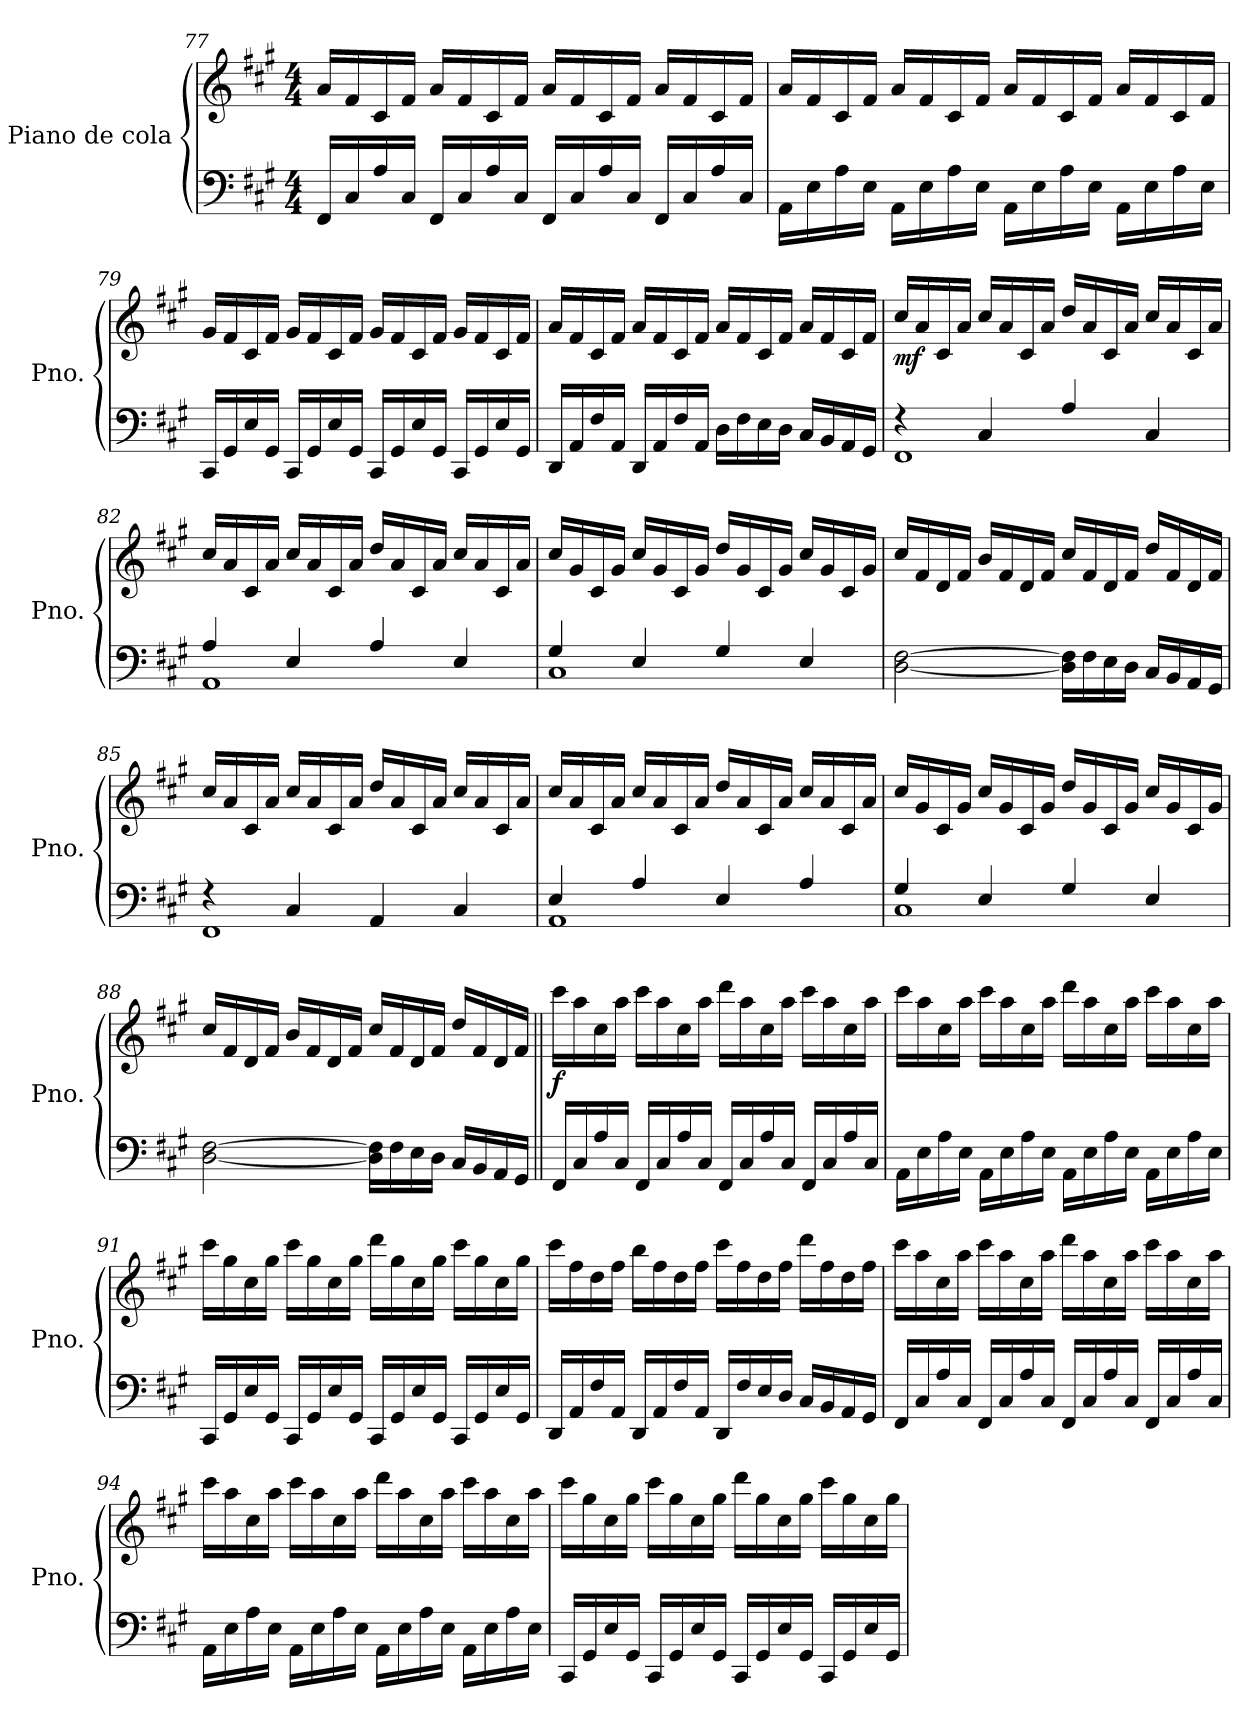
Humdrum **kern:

**kern	**kern	**dynam
*part1	*part1	*part1
*staff2	*staff1	*staff1/2
*I"Piano de cola	*	*
*I'Pno.	*	*
!!LO:LB:g=z
*clefF4	*clefG2	*
*k[f#c#g#]	*k[f#c#g#]	*
*M4/4	*M4/4	*
=77	=77	=77
16FF#/LL	16a/LL	.
16C#/	16f#/	.
16A/	16c#/	.
16C#/JJ	16f#/JJ	.
16FF#/LL	16a/LL	.
16C#/	16f#/	.
16A/	16c#/	.
16C#/JJ	16f#/JJ	.
16FF#/LL	16a/LL	.
16C#/	16f#/	.
16A/	16c#/	.
16C#/JJ	16f#/JJ	.
16FF#/LL	16a/LL	.
16C#/	16f#/	.
16A/	16c#/	.
16C#/JJ	16f#/JJ	.
=78	=78	=78
16AA\LL	16a/LL	.
16E\	16f#/	.
16A\	16c#/	.
16E\JJ	16f#/JJ	.
16AA\LL	16a/LL	.
16E\	16f#/	.
16A\	16c#/	.
16E\JJ	16f#/JJ	.
16AA\LL	16a/LL	.
16E\	16f#/	.
16A\	16c#/	.
16E\JJ	16f#/JJ	.
16AA\LL	16a/LL	.
16E\	16f#/	.
16A\	16c#/	.
16E\JJ	16f#/JJ	.
!!LO:PB:g=z
=79	=79	=79
16CC#/LL	16g#/LL	.
16GG#/	16f#/	.
16E/	16c#/	.
16GG#/JJ	16f#/JJ	.
16CC#/LL	16g#/LL	.
16GG#/	16f#/	.
16E/	16c#/	.
16GG#/JJ	16f#/JJ	.
16CC#/LL	16g#/LL	.
16GG#/	16f#/	.
16E/	16c#/	.
16GG#/JJ	16f#/JJ	.
16CC#/LL	16g#/LL	.
16GG#/	16f#/	.
16E/	16c#/	.
16GG#/JJ	16f#/JJ	.
=80	=80	=80
16DD/LL	16a/LL	.
16AA/	16f#/	.
16F#/	16c#/	.
16AA/JJ	16f#/JJ	.
16DD/LL	16a/LL	.
16AA/	16f#/	.
16F#/	16c#/	.
16AA/JJ	16f#/JJ	.
16D\LL	16a/LL	.
16F#\	16f#/	.
16E\	16c#/	.
16D\JJ	16f#/JJ	.
16C#/LL	16a/LL	.
16BB/	16f#/	.
16AA/	16c#/	.
16GG#/JJ	16f#/JJ	.
!!LO:LB:g=z
=81	=81	=81
*^	*	*
!	!	!	!LO:DY:b
4r	1FF#	16cc#/LL	mf
.	.	16a/	.
.	.	16c#/	.
.	.	16a/JJ	.
4C#/	.	16cc#/LL	.
.	.	16a/	.
.	.	16c#/	.
.	.	16a/JJ	.
4A/	.	16dd/LL	.
.	.	16a/	.
.	.	16c#/	.
.	.	16a/JJ	.
4C#/	.	16cc#/LL	.
.	.	16a/	.
.	.	16c#/	.
.	.	16a/JJ	.
=82	=82	=82	=82
4A/	1AA	16cc#/LL	.
.	.	16a/	.
.	.	16c#/	.
.	.	16a/JJ	.
4E/	.	16cc#/LL	.
.	.	16a/	.
.	.	16c#/	.
.	.	16a/JJ	.
4A/	.	16dd/LL	.
.	.	16a/	.
.	.	16c#/	.
.	.	16a/JJ	.
4E/	.	16cc#/LL	.
.	.	16a/	.
.	.	16c#/	.
.	.	16a/JJ	.
!!LO:LB:g=z
=83	=83	=83	=83
4G#/	1C#	16cc#/LL	.
.	.	16g#/	.
.	.	16c#/	.
.	.	16g#/JJ	.
4E/	.	16cc#/LL	.
.	.	16g#/	.
.	.	16c#/	.
.	.	16g#/JJ	.
4G#/	.	16dd/LL	.
.	.	16g#/	.
.	.	16c#/	.
.	.	16g#/JJ	.
4E/	.	16cc#/LL	.
.	.	16g#/	.
.	.	16c#/	.
.	.	16g#/JJ	.
*v	*v	*	*
=84	=84	=84
[2D\ [2F#\	16cc#/LL	.
.	16f#/	.
.	16d/	.
.	16f#/JJ	.
.	16b/LL	.
.	16f#/	.
.	16d/	.
.	16f#/JJ	.
16D\] 16F#\]LL	16cc#/LL	.
16F#\	16f#/	.
16E\	16d/	.
16D\JJ	16f#/JJ	.
16C#/LL	16dd/LL	.
16BB/	16f#/	.
16AA/	16d/	.
16GG#/JJ	16f#/JJ	.
!!LO:LB:g=z
=85	=85	=85
*^	*	*
4r	1FF#	16cc#/LL	.
.	.	16a/	.
.	.	16c#/	.
.	.	16a/JJ	.
4C#/	.	16cc#/LL	.
.	.	16a/	.
.	.	16c#/	.
.	.	16a/JJ	.
4AA/	.	16dd/LL	.
.	.	16a/	.
.	.	16c#/	.
.	.	16a/JJ	.
4C#/	.	16cc#/LL	.
.	.	16a/	.
.	.	16c#/	.
.	.	16a/JJ	.
=86	=86	=86	=86
4E/	1AA	16cc#/LL	.
.	.	16a/	.
.	.	16c#/	.
.	.	16a/JJ	.
4A/	.	16cc#/LL	.
.	.	16a/	.
.	.	16c#/	.
.	.	16a/JJ	.
4E/	.	16dd/LL	.
.	.	16a/	.
.	.	16c#/	.
.	.	16a/JJ	.
4A/	.	16cc#/LL	.
.	.	16a/	.
.	.	16c#/	.
.	.	16a/JJ	.
!!LO:LB:g=z
=87	=87	=87	=87
4G#/	1C#	16cc#/LL	.
.	.	16g#/	.
.	.	16c#/	.
.	.	16g#/JJ	.
4E/	.	16cc#/LL	.
.	.	16g#/	.
.	.	16c#/	.
.	.	16g#/JJ	.
4G#/	.	16dd/LL	.
.	.	16g#/	.
.	.	16c#/	.
.	.	16g#/JJ	.
4E/	.	16cc#/LL	.
.	.	16g#/	.
.	.	16c#/	.
.	.	16g#/JJ	.
*v	*v	*	*
=88	=88	=88
[2D\ [2F#\	16cc#/LL	.
.	16f#/	.
.	16d/	.
.	16f#/JJ	.
.	16b/LL	.
.	16f#/	.
.	16d/	.
.	16f#/JJ	.
16D\] 16F#\]LL	16cc#/LL	.
16F#\	16f#/	.
16E\	16d/	.
16D\JJ	16f#/JJ	.
16C#/LL	16dd/LL	.
16BB/	16f#/	.
16AA/	16d/	.
16GG#/JJ	16f#/JJ	.
!!LO:LB:g=z
=89||	=89||	=89||
!	!	!LO:DY:b
16FF#/LL	16ccc#\LL	f
16C#/	16aa\	.
16A/	16cc#\	.
16C#/JJ	16aa\JJ	.
16FF#/LL	16ccc#\LL	.
16C#/	16aa\	.
16A/	16cc#\	.
16C#/JJ	16aa\JJ	.
16FF#/LL	16ddd\LL	.
16C#/	16aa\	.
16A/	16cc#\	.
16C#/JJ	16aa\JJ	.
16FF#/LL	16ccc#\LL	.
16C#/	16aa\	.
16A/	16cc#\	.
16C#/JJ	16aa\JJ	.
=90	=90	=90
16AA\LL	16ccc#\LL	.
16E\	16aa\	.
16A\	16cc#\	.
16E\JJ	16aa\JJ	.
16AA\LL	16ccc#\LL	.
16E\	16aa\	.
16A\	16cc#\	.
16E\JJ	16aa\JJ	.
16AA\LL	16ddd\LL	.
16E\	16aa\	.
16A\	16cc#\	.
16E\JJ	16aa\JJ	.
16AA\LL	16ccc#\LL	.
16E\	16aa\	.
16A\	16cc#\	.
16E\JJ	16aa\JJ	.
!!LO:PB:g=z
=91	=91	=91
16CC#/LL	16ccc#\LL	.
16GG#/	16gg#\	.
16E/	16cc#\	.
16GG#/JJ	16gg#\JJ	.
16CC#/LL	16ccc#\LL	.
16GG#/	16gg#\	.
16E/	16cc#\	.
16GG#/JJ	16gg#\JJ	.
16CC#/LL	16ddd\LL	.
16GG#/	16gg#\	.
16E/	16cc#\	.
16GG#/JJ	16gg#\JJ	.
16CC#/LL	16ccc#\LL	.
16GG#/	16gg#\	.
16E/	16cc#\	.
16GG#/JJ	16gg#\JJ	.
=92	=92	=92
16DD/LL	16ccc#\LL	.
16AA/	16ff#\	.
16F#/	16dd\	.
16AA/JJ	16ff#\JJ	.
16DD/LL	16bb\LL	.
16AA/	16ff#\	.
16F#/	16dd\	.
16AA/JJ	16ff#\JJ	.
16DD/LL	16ccc#\LL	.
16F#/	16ff#\	.
16E/	16dd\	.
16D/JJ	16ff#\JJ	.
16C#/LL	16ddd\LL	.
16BB/	16ff#\	.
16AA/	16dd\	.
16GG#/JJ	16ff#\JJ	.
!!LO:LB:g=z
=93	=93	=93
16FF#/LL	16ccc#\LL	.
16C#/	16aa\	.
16A/	16cc#\	.
16C#/JJ	16aa\JJ	.
16FF#/LL	16ccc#\LL	.
16C#/	16aa\	.
16A/	16cc#\	.
16C#/JJ	16aa\JJ	.
16FF#/LL	16ddd\LL	.
16C#/	16aa\	.
16A/	16cc#\	.
16C#/JJ	16aa\JJ	.
16FF#/LL	16ccc#\LL	.
16C#/	16aa\	.
16A/	16cc#\	.
16C#/JJ	16aa\JJ	.
=94	=94	=94
16AA\LL	16ccc#\LL	.
16E\	16aa\	.
16A\	16cc#\	.
16E\JJ	16aa\JJ	.
16AA\LL	16ccc#\LL	.
16E\	16aa\	.
16A\	16cc#\	.
16E\JJ	16aa\JJ	.
16AA\LL	16ddd\LL	.
16E\	16aa\	.
16A\	16cc#\	.
16E\JJ	16aa\JJ	.
16AA\LL	16ccc#\LL	.
16E\	16aa\	.
16A\	16cc#\	.
16E\JJ	16aa\JJ	.
!!LO:LB:g=z
=95	=95	=95
16CC#/LL	16ccc#\LL	.
16GG#/	16gg#\	.
16E/	16cc#\	.
16GG#/JJ	16gg#\JJ	.
16CC#/LL	16ccc#\LL	.
16GG#/	16gg#\	.
16E/	16cc#\	.
16GG#/JJ	16gg#\JJ	.
16CC#/LL	16ddd\LL	.
16GG#/	16gg#\	.
16E/	16cc#\	.
16GG#/JJ	16gg#\JJ	.
16CC#/LL	16ccc#\LL	.
16GG#/	16gg#\	.
16E/	16cc#\	.
16GG#/JJ	16gg#\JJ	.
=	=	=
*-	*-	*-
